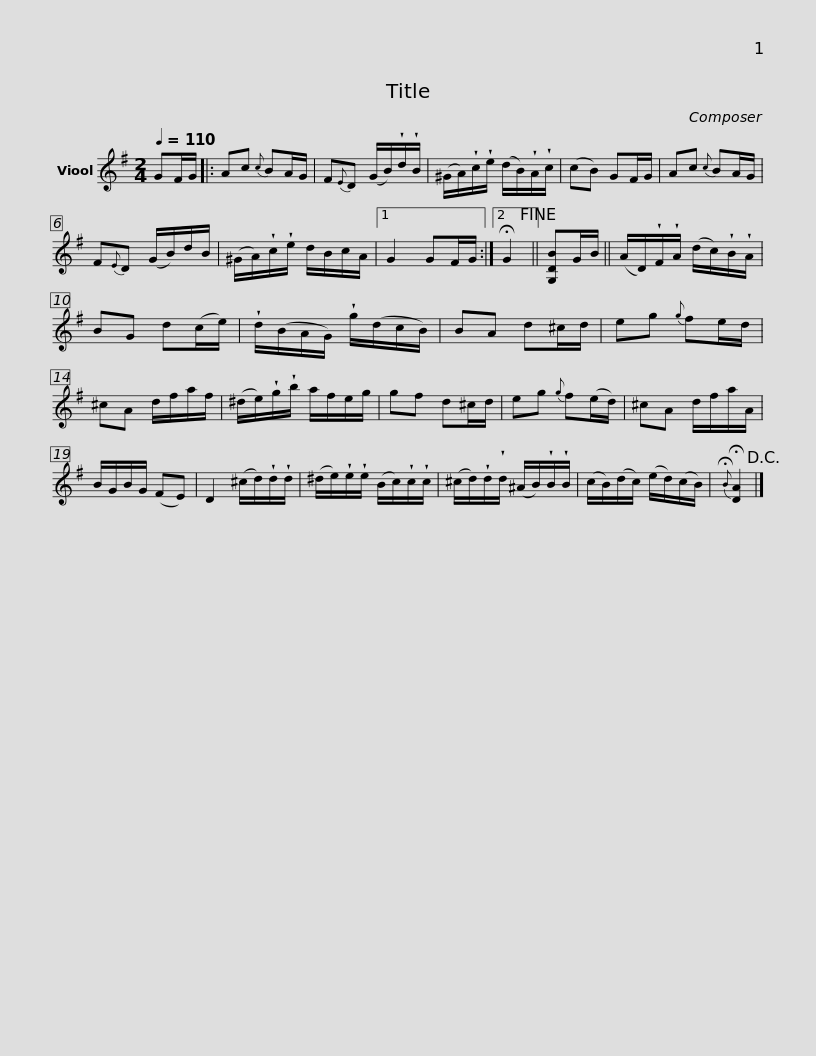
X:1
L:1/8
Q:1/4=110
M:2/4
I:linebreak $
K:G
V:1 treble
V:1
 GF/G/ |: Ac{c} BA/G/ | F{E}D (G/B/)!wedge!d/!wedge!B/ | (^G/A/)!wedge!c/!wedge!e/ (d/B/)!wedge!A/!wedge!c/ | (cB) GF/G/ |$ %5
 Ac{c} BA/G/ | F{E}D (G/B/)d/B/ | (^G/A/)!wedge!c/!wedge!e/ d/B/c/A/ |1 G2 GF/G/ :|2 !fermata!G2!fine! || %10
 [G,DB]G/B/ ||$ (A/D/)!wedge!F/!wedge!A/ (d/c/)!wedge!B/!wedge!A/ | BG d(c/e/) | !wedge!d/(B/A/G/) !wedge!g/(d/c/B/) | BA d^c/d/ |$ %15
 eg{g} fe/d/ | ^cA d/f/a/f/ | (^d/e/)!wedge!g/!wedge!b/ a/f/e/g/ | gf d^c/d/ |$ eg{g} f(e/d/) | %20
 ^cA d/f/a/A/ | B/G/B/G/ (FE) | D2 (^c/d/)!wedge!d/!wedge!d/ |$ (^d/e/)!wedge!e/!wedge!e/ (B/c/)!wedge!c/!wedge!c/ | (^c/d/)!wedge!d/!wedge!d/ (^A/B/)!wedge!B/!wedge!B/ | %25
 (c/B/)(d/c/) (e/d/)(c/B/) |{!fermata!B} !fermata![DA]2!D.C.! |] %27
